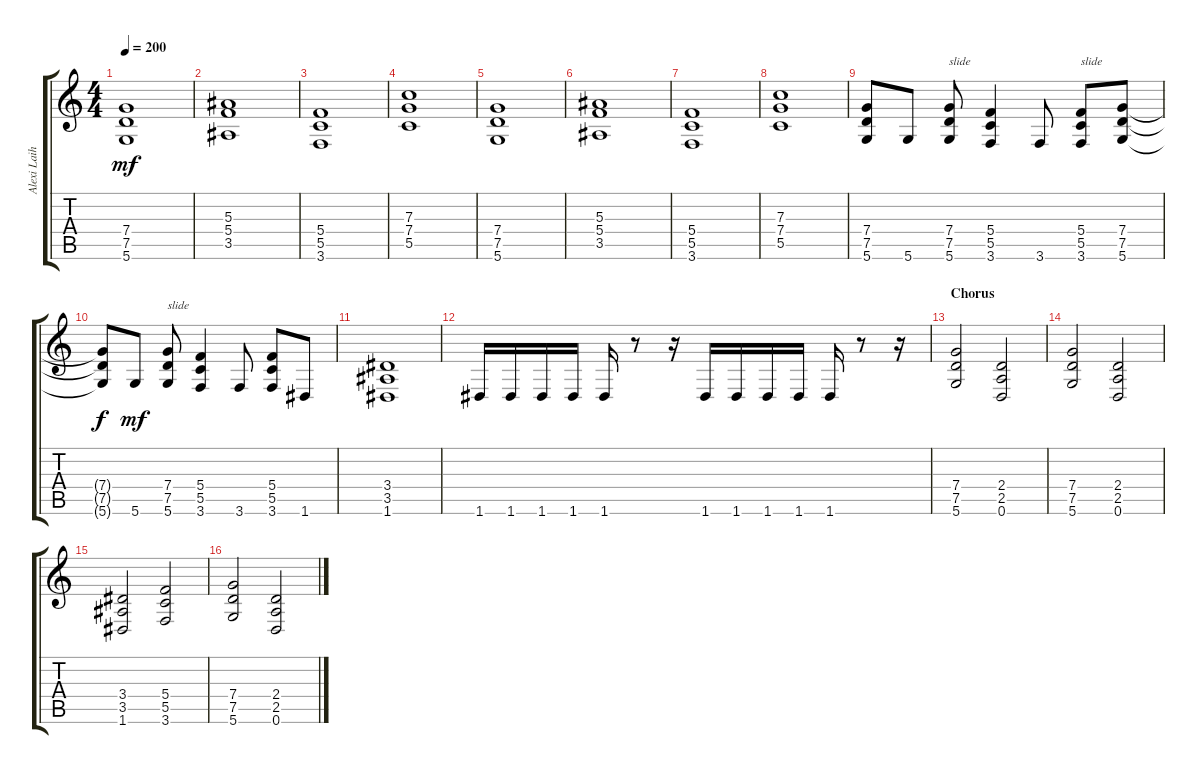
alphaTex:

\track ("Alexi Laiho" "Alexi Laih") {instrument distortionguitar}
\staff {score tabs}
\tuning (D4 A3 F3 C3 G2 D2) {hide}
\ts (4 4)
\tempo 200
\clef g2
\ks c
(7.4 7.5 5.6).1{dy mf} |
(5.3 5.4 3.5).1 |
(5.4 5.5 3.6).1 |
(7.3 7.4 5.5).1 |
(7.4 7.5 5.6).1 |
(5.3 5.4 3.5).1 |
(5.4 5.5 3.6).1 |
(7.3 7.4 5.5).1 |
(7.4 7.5 5.6).8 5.6.8 (7.4 7.5 5.6).8{txt "slide"} (5.4 5.5 3.6).4 3.6.8 (5.4 5.5 3.6).8{txt "slide"} (7.4 7.5 5.6).8 |
(7.4{t} 7.5{t} 5.6{t}).8{dy f} 5.6.8{dy mf} (7.4 7.5 5.6).8{txt "slide"} (5.4 5.5 3.6).4 3.6.8 (5.4 5.5 3.6).8 1.6.8 |
(3.4 3.5 1.6).1 |
1.6.16 1.6.16 1.6.16 1.6.16 1.6.16 r.8 r.16 1.6.16 1.6.16 1.6.16 1.6.16 1.6.16 r.8 r.16 |
\section ("" "Chorus")
(7.4 7.5 5.6).2 (2.4 2.5 0.6).2 |
(7.4 7.5 5.6).2 (2.4 2.5 0.6).2 |
(3.4 3.5 1.6).2 (5.4 5.5 3.6).2 |
(7.4 7.5 5.6).2 (2.4 2.5 0.6).2
